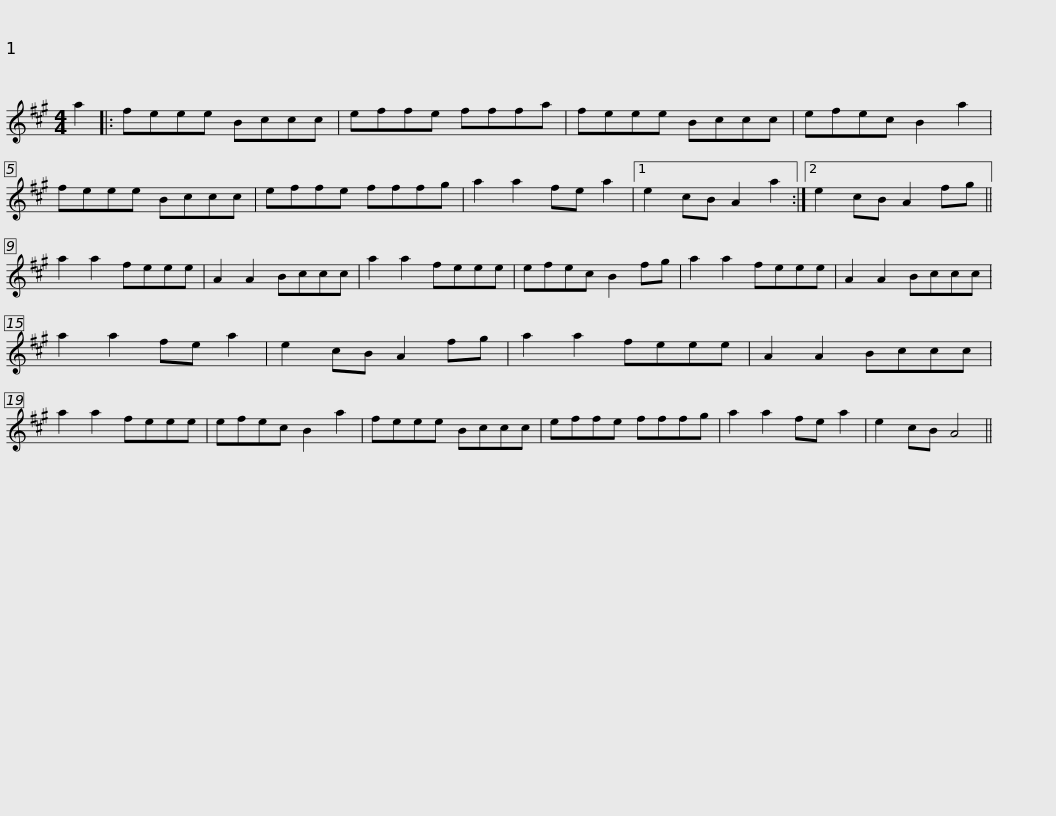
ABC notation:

X:1
L:1/8
M:4/4
I:linebreak $
K:A
V:1 treble
V:1
 a2 |: feee Bccc | effe fffa | feee Bccc | efec B2 a2 | %5
 feee Bccc |$ effe fffg | a2 a2 fe a2 |1 e2 cB A2 a2 :|2 e2 cB A2 fg || %10
 a2 a2 feee | A2 A2 Bccc |$ a2 a2 feee | efec B2 fg | a2 a2 feee | %15
 A2 A2 Bccc | a2 a2 fe a2 | e2 cB A2 fg | a2 a2 feee |$ A2 A2 Bccc | %20
 a2 a2 feee | efec B2 a2 | feee Bccc | effe fffg | a2 a2 fe a2 | %25
 e2 cB A4 || %26
